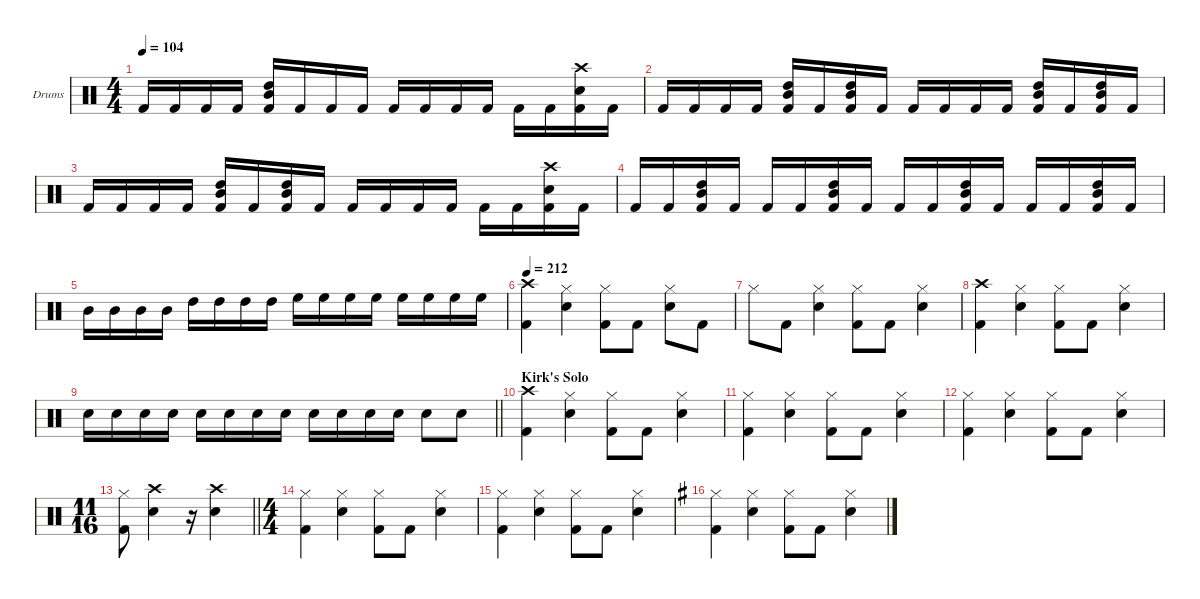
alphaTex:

\hideDynamics
\bracketExtendMode nobrackets
\firstSystemTrackNameOrientation horizontal
\otherSystemsTrackNameOrientation horizontal
\track ("Drumkit" "Drums") {instrument percussion}
\staff {score}
\articulation defaults
\ts (4 4)
\tempo 104
\clef neutral
\ks c "Kick (hit) 2".16{dy fff} "Kick (hit) 2".16 "Kick (hit) 2".16 "Kick (hit) 2".16
("Kick (hit) 2" "High Tom (hit)" "Mid Tom (hit)").16 "Kick (hit) 2".16 "Kick (hit) 2".16 "Kick (hit) 2".16 "Kick (hit) 2".16 "Kick (hit) 2".16 "Kick (hit) 2".16 "Kick (hit) 2".16 "Kick (hit) 2".16 "Kick (hit) 2".16 ("Snare (hit) 2" "Kick (hit) 2" "Crash high (hit)").16 "Kick (hit) 2".16 |
"Kick (hit) 2".16 "Kick (hit) 2".16 "Kick (hit) 2".16 "Kick (hit) 2".16 ("High Tom (hit)" "Mid Tom (hit)" "Kick (hit) 2").16 "Kick (hit) 2".16 ("Kick (hit) 2" "High Tom (hit)" "Mid Tom (hit)").16 "Kick (hit) 2".16 "Kick (hit) 2".16 "Kick (hit) 2".16 "Kick (hit) 2".16 "Kick (hit) 2".16 ("Kick (hit) 2" "High Tom (hit)" "Mid Tom (hit)").16 "Kick (hit) 2".16 ("Mid Tom (hit)" "High Tom (hit)" "Kick (hit) 2").16 "Kick (hit) 2".16 |
"Kick (hit) 2".16 "Kick (hit) 2".16 "Kick (hit) 2".16 "Kick (hit) 2".16 ("Kick (hit) 2" "High Tom (hit)" "Mid Tom (hit)").16 "Kick (hit) 2".16 ("Kick (hit) 2" "Mid Tom (hit)" "High Tom (hit)").16 "Kick (hit) 2".16 "Kick (hit) 2".16 "Kick (hit) 2".16 "Kick (hit) 2".16 "Kick (hit) 2".16 "Kick (hit) 2".16 "Kick (hit) 2".16 ("Kick (hit) 2" "Crash high (hit)" "Snare (hit) 2").16 "Kick (hit) 2".16 |
"Kick (hit) 2".16 "Kick (hit) 2".16 ("Kick (hit) 2" "High Tom (hit)" "Mid Tom (hit)").16 "Kick (hit) 2".16 "Kick (hit) 2".16 "Kick (hit) 2".16 ("Kick (hit) 2" "Mid Tom (hit)" "High Tom (hit)").16 "Kick (hit) 2".16 "Kick (hit) 2".16 "Kick (hit) 2".16 ("Mid Tom (hit)" "High Tom (hit)" "Kick (hit) 2").16 "Kick (hit) 2".16 "Kick (hit) 2".16 "Kick (hit) 2".16 ("High Tom (hit)" "Mid Tom (hit)" "Kick (hit) 2").16 "Kick (hit) 2".16 |
"Mid Tom (hit)".16 "Mid Tom (hit)".16 "Mid Tom (hit)".16 "Mid Tom (hit)".16 "High Tom (hit)".16 "High Tom (hit)".16 "High Tom (hit)".16 "High Tom (hit)".16 "High Floor Tom (hit)".16 "High Floor Tom (hit)".16 "High Floor Tom (hit)".16 "High Floor Tom (hit)".16 "High Floor Tom (hit)".16 "High Floor Tom (hit)".16 "High Floor Tom (hit)".16 "High Floor Tom (hit)".16 |
\tempo 212
("Kick (hit) 2" "Crash high (hit)").4 ("Snare (hit) 2" "Hi-Hat (closed)").4 ("Kick (hit) 2" "Hi-Hat (closed)").8 "Kick (hit) 2".8 ("Hi-Hat (closed)" "Snare (hit) 2").8 "Kick (hit) 2".8 |
"Hi-Hat (closed)".8 "Kick (hit) 2".8 ("Snare (hit) 2" "Hi-Hat (closed)").4 ("Hi-Hat (closed)" "Kick (hit) 2").8 "Kick (hit) 2".8 ("Snare (hit) 2" "Hi-Hat (closed)").4 |
("Crash high (hit)" "Kick (hit) 2").4 ("Snare (hit) 2" "Hi-Hat (closed)").4 ("Kick (hit) 2" "Hi-Hat (closed)").8 "Kick (hit) 2".8 ("Snare (hit) 2" "Hi-Hat (closed)").4 |
\barLineRight lightlight "Snare (hit) 2".16 "Snare (hit) 2".16 "Snare (hit) 2".16 "Snare (hit) 2".16 "Snare (hit) 2".16 "Snare (hit) 2".16 "Snare (hit) 2".16 "Snare (hit) 2".16 "Snare (hit) 2".16 "Snare (hit) 2".16 "Snare (hit) 2".16 "Snare (hit) 2".16 "Snare (hit) 2".8 "Snare (hit) 2".8
|
\section ("" "Kirk's Solo")
("Kick (hit) 2" "Crash high (hit)").4 ("Snare (hit) 2" "Hi-Hat (closed)").4 ("Hi-Hat (closed)" "Kick (hit) 2").8 "Kick (hit) 2".8 ("Snare (hit) 2" "Hi-Hat (closed)").4 |
("Hi-Hat (closed)" "Kick (hit) 2").4 ("Snare (hit) 2" "Hi-Hat (closed)").4 ("Kick (hit) 2" "Hi-Hat (closed)").8 "Kick (hit) 2".8 ("Snare (hit) 2" "Hi-Hat (closed)").4 |
("Kick (hit) 2" "Hi-Hat (closed)").4 ("Snare (hit) 2" "Hi-Hat (closed)").4 ("Kick (hit) 2" "Hi-Hat (closed)").8 "Kick (hit) 2".8 ("Snare (hit) 2" "Hi-Hat (closed)").4 |
\ts (11 16)
\beaming (8 3 2)
\barLineRight lightlight
("Hi-Hat (closed)" "Kick (hit) 2").8 ("Snare (hit) 2" "Crash high (hit)").4 r.16 ("Crash high (hit)" "Snare (hit) 2").4 |
\ts (4 4)
\beaming (8 2 2 2 2)
("Hi-Hat (closed)" "Kick (hit) 2").4 ("Snare (hit) 2" "Hi-Hat (closed)").4 ("Kick (hit) 2" "Hi-Hat (closed)").8 "Kick (hit) 2".8 ("Snare (hit) 2" "Hi-Hat (closed)").4 |
("Kick (hit) 2" "Hi-Hat (closed)").4 ("Snare (hit) 2" "Hi-Hat (closed)").4 ("Hi-Hat (closed)" "Kick (hit) 2").8 "Kick (hit) 2".8 ("Snare (hit) 2" "Hi-Hat (closed)").4 |
\ks g
("Hi-Hat (closed)"{acc forcenatural} "Kick (hit) 2"{acc forcenatural}).4 ("Snare (hit) 2"{acc forcenatural} "Hi-Hat (closed)"{acc forcenatural}).4 ("Kick (hit) 2"{acc forcenatural} "Hi-Hat (closed)"{acc forcenatural}).8 "Kick (hit) 2"{acc forcenatural}.8 ("Hi-Hat (closed)"{acc forcenatural} "Snare (hit) 2"{acc forcenatural}).4
